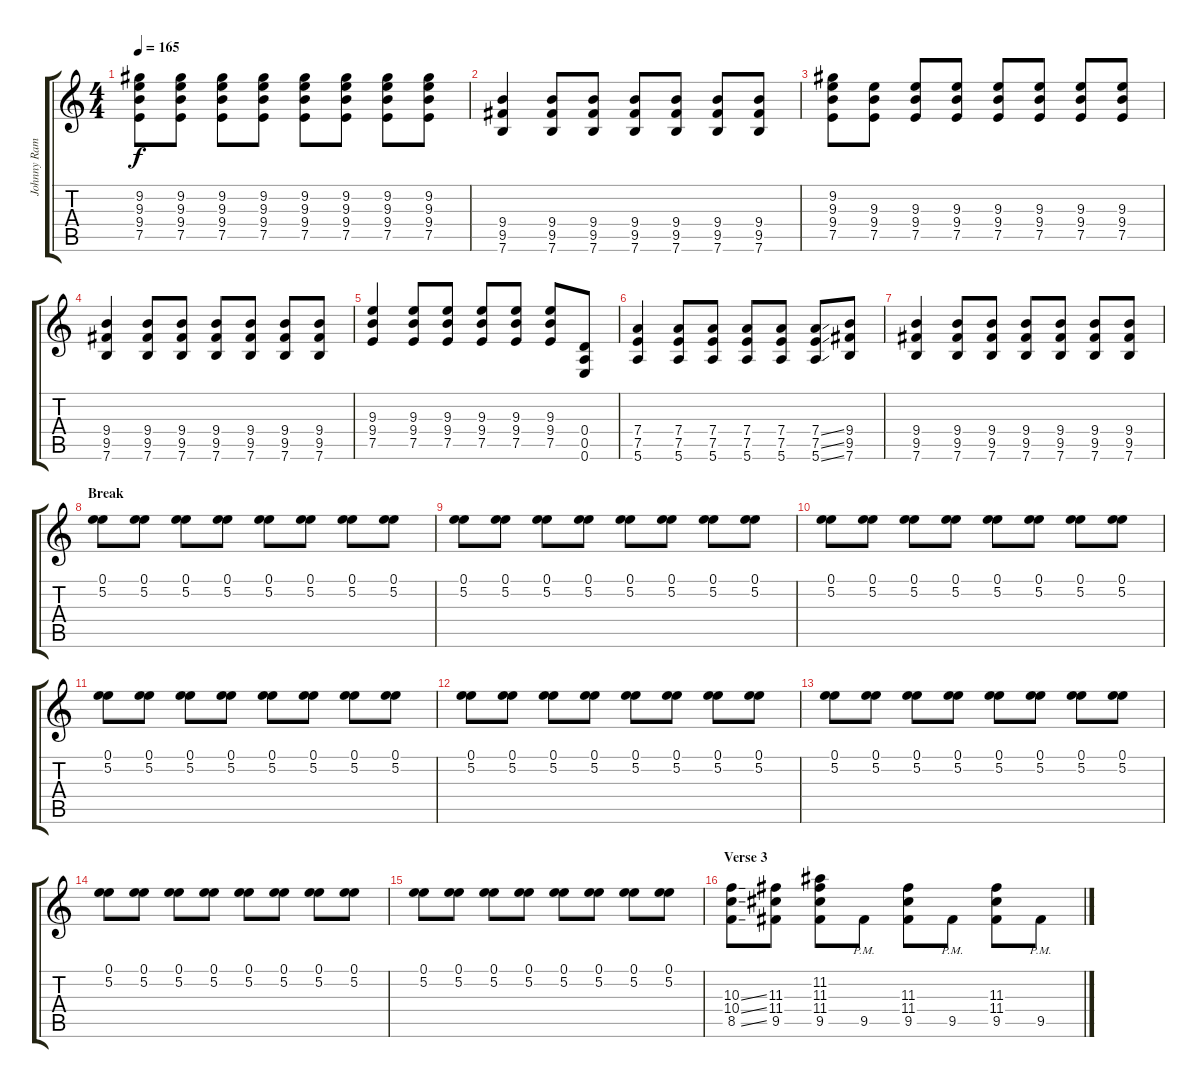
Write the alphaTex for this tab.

\track ("Johnny Ramone" "Johnny Ram") {instrument distortionguitar}
\staff {score tabs}
\tuning (E4 B3 G3 D3 A2 E2) {hide}
\ts (4 4)
\tempo 165
\clef g2
\ks c
(9.2 9.3 9.4 7.5).8{dy f} (9.2 9.3 9.4 7.5).8 (9.2 9.3 9.4 7.5).8 (9.2 9.3 9.4 7.5).8 (9.2 9.3 9.4 7.5).8 (9.2 9.3 9.4 7.5).8 (9.2 9.3 9.4 7.5).8 (9.2 9.3 9.4 7.5).8 |
(9.4 9.5 7.6).4 (9.4 9.5 7.6).8 (9.4 9.5 7.6).8 (9.4 9.5 7.6).8 (9.4 9.5 7.6).8 (9.4 9.5 7.6).8 (9.4 9.5 7.6).8 |
(9.2 9.3 9.4 7.5).8 (9.3 9.4 7.5).8 (9.3 9.4 7.5).8 (9.3 9.4 7.5).8 (9.3 9.4 7.5).8 (9.3 9.4 7.5).8 (9.3 9.4 7.5).8 (9.3 9.4 7.5).8 |
(9.4 9.5 7.6).4 (9.4 9.5 7.6).8 (9.4 9.5 7.6).8 (9.4 9.5 7.6).8 (9.4 9.5 7.6).8 (9.4 9.5 7.6).8 (9.4 9.5 7.6).8 |
(9.3 9.4 7.5).4 (9.3 9.4 7.5).8 (9.3 9.4 7.5).8 (9.3 9.4 7.5).8 (9.3 9.4 7.5).8 (9.3 9.4 7.5).8 (0.4 0.5 0.6).8 |
(7.4 7.5 5.6).4 (7.4 7.5 5.6).8 (7.4 7.5 5.6).8 (7.4 7.5 5.6).8 (7.4 7.5 5.6).8 (7.4{ss} 7.5{ss} 5.6{ss}).8 (9.4 9.5 7.6).8 |
(9.4 9.5 7.6).4 (9.4 9.5 7.6).8 (9.4 9.5 7.6).8 (9.4 9.5 7.6).8 (9.4 9.5 7.6).8 (9.4 9.5 7.6).8 (9.4 9.5 7.6).8 |
\section ("" "Break")
(0.1 5.2).8 (0.1 5.2).8 (0.1 5.2).8 (0.1 5.2).8 (0.1 5.2).8 (0.1 5.2).8 (0.1 5.2).8 (0.1 5.2).8 |
(0.1 5.2).8 (0.1 5.2).8 (0.1 5.2).8 (0.1 5.2).8 (0.1 5.2).8 (0.1 5.2).8 (0.1 5.2).8 (0.1 5.2).8 |
(0.1 5.2).8 (0.1 5.2).8 (0.1 5.2).8 (0.1 5.2).8 (0.1 5.2).8 (0.1 5.2).8 (0.1 5.2).8 (0.1 5.2).8 |
(0.1 5.2).8 (0.1 5.2).8 (0.1 5.2).8 (0.1 5.2).8 (0.1 5.2).8 (0.1 5.2).8 (0.1 5.2).8 (0.1 5.2).8 |
(0.1 5.2).8 (0.1 5.2).8 (0.1 5.2).8 (0.1 5.2).8 (0.1 5.2).8 (0.1 5.2).8 (0.1 5.2).8 (0.1 5.2).8 |
(0.1 5.2).8 (0.1 5.2).8 (0.1 5.2).8 (0.1 5.2).8 (0.1 5.2).8 (0.1 5.2).8 (0.1 5.2).8 (0.1 5.2).8 |
(0.1 5.2).8 (0.1 5.2).8 (0.1 5.2).8 (0.1 5.2).8 (0.1 5.2).8 (0.1 5.2).8 (0.1 5.2).8 (0.1 5.2).8 |
(0.1 5.2).8 (0.1 5.2).8 (0.1 5.2).8 (0.1 5.2).8 (0.1 5.2).8 (0.1 5.2).8 (0.1 5.2).8 (0.1 5.2).8 |
\section ("" "Verse 3")
(10.3{ss} 10.4{ss} 8.5{ss}).8 (11.3 11.4 9.5).8 (11.2 11.3 11.4 9.5).8 9.5{pm}.8 (11.3 11.4 9.5).8 9.5{pm}.8 (11.3 11.4 9.5).8 9.5{pm}.8
